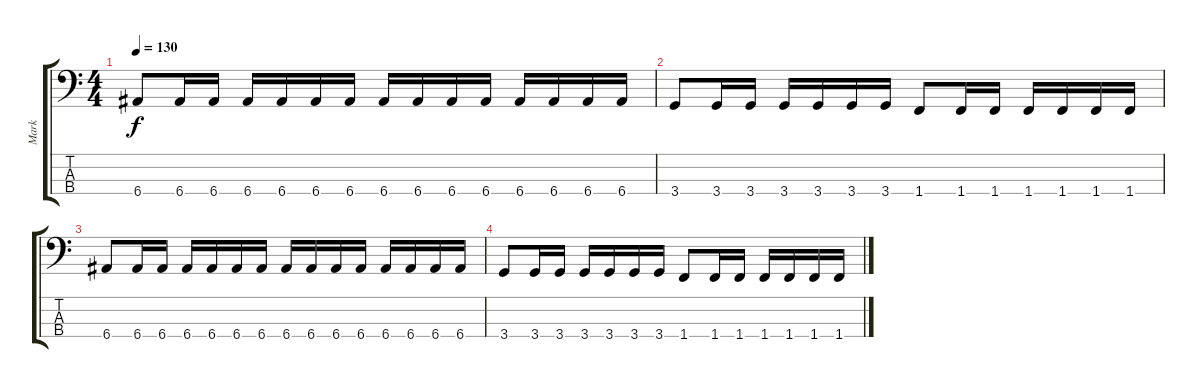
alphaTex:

\track ("Mark" "Mark") {instrument electricbasspick}
\staff {score tabs}
\tuning (G2 D2 A1 E1) {hide}
\ts (4 4)
\tempo 130
\clef f4
\ks c
6.4.8{dy f} 6.4.16 6.4.16 6.4.16 6.4.16 6.4.16 6.4.16 6.4.16 6.4.16 6.4.16 6.4.16 6.4.16 6.4.16 6.4.16 6.4.16 |
3.4.8 3.4.16 3.4.16 3.4.16 3.4.16 3.4.16 3.4.16 1.4.8 1.4.16 1.4.16 1.4.16 1.4.16 1.4.16 1.4.16 |
6.4.8 6.4.16 6.4.16 6.4.16 6.4.16 6.4.16 6.4.16 6.4.16 6.4.16 6.4.16 6.4.16 6.4.16 6.4.16 6.4.16 6.4.16 |
3.4.8 3.4.16 3.4.16 3.4.16 3.4.16 3.4.16 3.4.16 1.4.8 1.4.16 1.4.16 1.4.16 1.4.16 1.4.16 1.4.16
